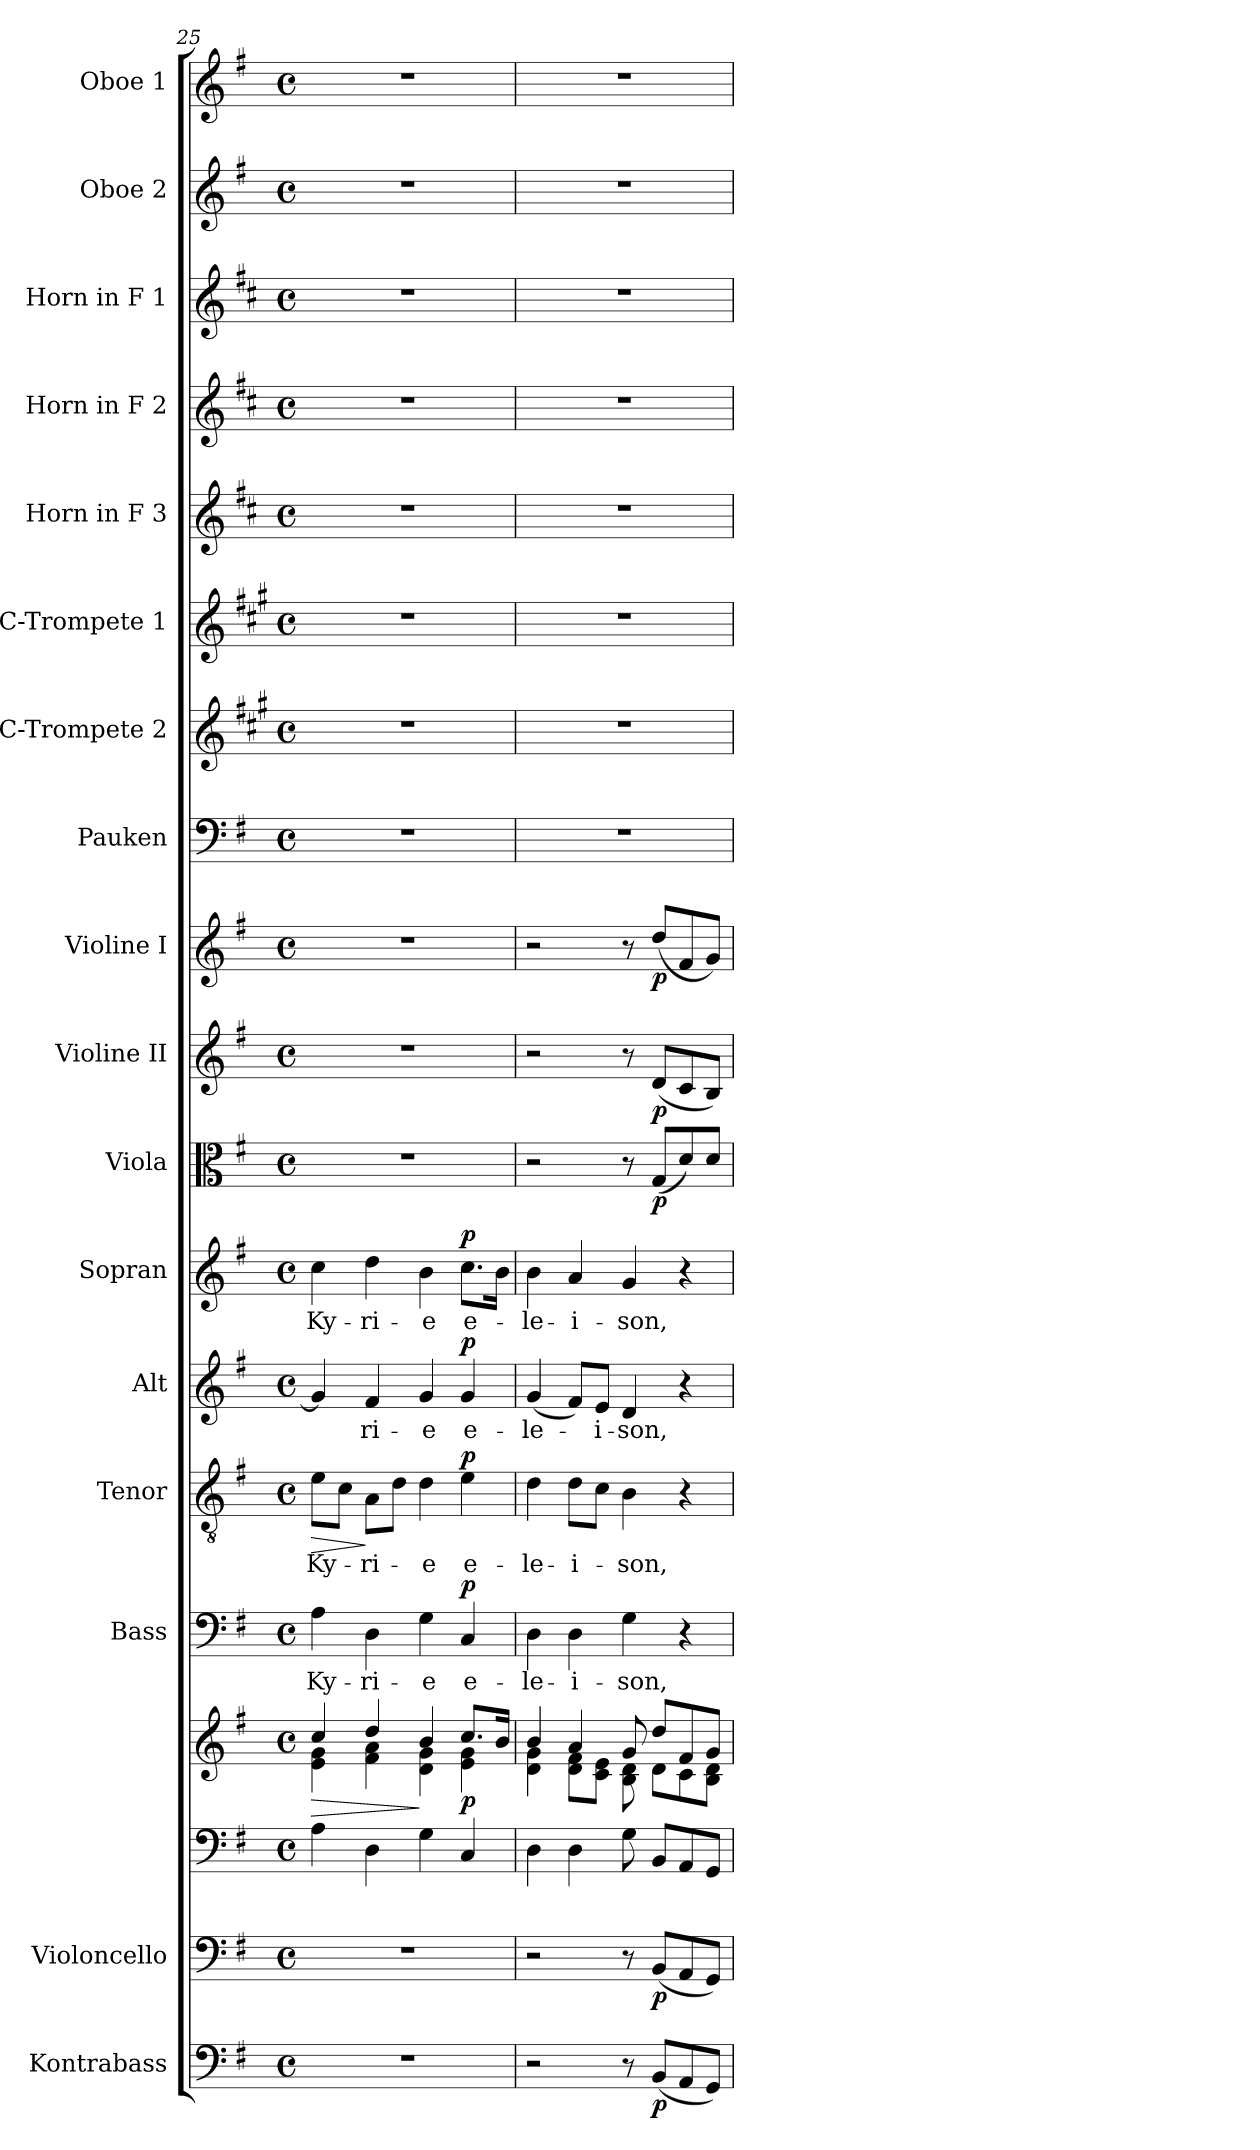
**kern	**dynam	**kern	**dynam	**kern	**kern	**dynam	**kern	**text	**dynam	**kern	**text	**dynam	**kern	**text	**dynam	**kern	**text	**dynam	**kern	**dynam	**kern	**dynam	**kern	**dynam	**kern	**kern	**kern	**kern	**kern	**kern	**kern	**kern
*part18	*part18	*part17	*part17	*part16	*part16	*part16	*part15	*part15	*part15	*part14	*part14	*part14	*part13	*part13	*part13	*part12	*part12	*part12	*part11	*part11	*part10	*part10	*part9	*part9	*part8	*part7	*part6	*part5	*part4	*part3	*part2	*part1
*staff19	*staff19	*staff18	*staff18	*staff17	*staff16	*staff16/17	*staff15	*staff15	*staff15	*staff14	*staff14	*staff14	*staff13	*staff13	*staff13	*staff12	*staff12	*staff12	*staff11	*staff11	*staff10	*staff10	*staff9	*staff9	*staff8	*staff7	*staff6	*staff5	*staff4	*staff3	*staff2	*staff1
*I"Kontrabass	*	*I"Violoncello	*	*	*	*	*I"Bass	*	*	*I"Tenor	*	*	*I"Alt	*	*	*I"Sopran	*	*	*I"Viola	*	*I"Violine II	*	*I"Violine I	*	*I"Pauken	*I"C-Trompete 2	*I"C-Trompete 1	*I"Horn in F 3	*I"Horn in F 2	*I"Horn in F 1	*I"Oboe 2	*I"Oboe 1
*I'Kb.	*	*I'Vc.	*	*	*	*	*I'B.	*	*	*I'T.	*	*	*I'A.	*	*	*I'S.	*	*	*I'Vla.	*	*I'Vl. II	*	*I'Vl. I	*	*I'Pk.	*I'C Trp. 2	*I'C Trp. 1	*	*	*	*I'Ob. 2	*I'Ob. 1
*clefF4	*	*clefF4	*	*clefF4	*clefG2	*	*clefF4	*	*	*clefGv2	*	*	*clefG2	*	*	*clefG2	*	*	*clefC3	*	*clefG2	*	*clefG2	*	*clefF4	*clefG2	*clefG2	*clefG2	*clefG2	*clefG2	*clefG2	*clefG2
*ITrd7c12	*	*	*	*	*	*	*	*	*	*	*	*	*	*	*	*	*	*	*	*	*	*	*	*	*	*ITrd1c2	*ITrd1c2	*ITrd4c7	*ITrd4c7	*ITrd4c7	*	*
*k[f#]	*	*k[f#]	*	*k[f#]	*k[f#]	*	*k[f#]	*	*	*k[f#]	*	*	*k[f#]	*	*	*k[f#]	*	*	*k[f#]	*	*k[f#]	*	*k[f#]	*	*k[f#]	*k[f#]	*k[f#]	*k[f#]	*k[f#]	*k[f#]	*k[f#]	*k[f#]
*G:	*	*G:	*	*G:	*G:	*	*G:	*	*	*G:	*	*	*G:	*	*	*G:	*	*	*G:	*	*G:	*	*G:	*	*G:	*G:	*G:	*G:	*G:	*G:	*G:	*G:
*M4/4	*	*M4/4	*	*M4/4	*M4/4	*	*M4/4	*	*	*M4/4	*	*	*M4/4	*	*	*M4/4	*	*	*M4/4	*	*M4/4	*	*M4/4	*	*M4/4	*M4/4	*M4/4	*M4/4	*M4/4	*M4/4	*M4/4	*M4/4
*met(c)	*	*met(c)	*	*met(c)	*met(c)	*	*met(c)	*	*	*met(c)	*	*	*met(c)	*	*	*met(c)	*	*	*met(c)	*	*met(c)	*	*met(c)	*	*met(c)	*met(c)	*met(c)	*met(c)	*met(c)	*met(c)	*met(c)	*met(c)
=25	=25	=25	=25	=25	=25	=25	=25	=25	=25	=25	=25	=25	=25	=25	=25	=25	=25	=25	=25	=25	=25	=25	=25	=25	=25	=25	=25	=25	=25	=25	=25	=25
!	!	!	!	!	!	!LO:HP:b	!	!LO:LY:b	!	!	!LO:LY:b	!LO:HP:b	!	!	!	!	!LO:LY:b	!	!	!	!	!	!	!	!	!	!	!	!	!	!	!
*	*	*	*	*	*^	*	*	*	*	*	*	*	*	*	*	*	*	*	*	*	*	*	*	*	*	*	*	*	*	*	*	*
1r	.	1r	.	4A\	4cc/	4e\ 4g\	>	4A\	Ky-	.	8e\L	Ky-	>	4g/]	.	.	4cc\	Ky-	.	1r	.	1r	.	1r	.	1r	1r	1r	1r	1r	1r	1r	1r
.	.	.	.	.	.	.	.	.	.	.	8c\J	.	.	.	.	.	.	.	.	.	.	.	.	.	.	.	.	.	.	.	.	.	.
!	!	!	!	!	!	!	!	!	!LO:LY:b	!	!	!LO:LY:b	!	!	!LO:LY:b	!	!	!LO:LY:b	!	!	!	!	!	!	!	!	!	!	!	!	!	!	!
.	.	.	.	4D\	4dd/	4f#\ 4a\	.	4D\	-ri-	.	8A\L	-ri-	]	4f#/	-ri-	.	4dd\	-ri-	.	.	.	.	.	.	.	.	.	.	.	.	.	.	.
.	.	.	.	.	.	.	.	.	.	.	8d\J	.	.	.	.	.	.	.	.	.	.	.	.	.	.	.	.	.	.	.	.	.	.
!	!	!	!	!	!	!	!	!	!LO:LY:b	!	!	!LO:LY:b	!	!	!LO:LY:b	!	!	!LO:LY:b	!	!	!	!	!	!	!	!	!	!	!	!	!	!	!
.	.	.	.	4G\	4b/	4d\ 4g\	]	4G\	-e	.	4d\	-e	.	4g/	-e	.	4b\	-e	.	.	.	.	.	.	.	.	.	.	.	.	.	.	.
!	!	!	!	!	!	!	!LO:DY:b	!	!LO:LY:b	!LO:DY:a	!	!LO:LY:b	!LO:DY:a	!	!LO:LY:b	!LO:DY:a	!	!LO:LY:b	!LO:DY:a	!	!	!	!	!	!	!	!	!	!	!	!	!	!
.	.	.	.	4C/	8.cc/L	4e\ 4g\	p	4C/	e-	p	4e\	e-	p	4g/	e-	p	8.cc\L	e-	p	.	.	.	.	.	.	.	.	.	.	.	.	.	.
.	.	.	.	.	16b/Jk	.	.	.	.	.	.	.	.	.	.	.	16b\Jk	.	.	.	.	.	.	.	.	.	.	.	.	.	.	.	.
=26	=26	=26	=26	=26	=26	=26	=26	=26	=26	=26	=26	=26	=26	=26	=26	=26	=26	=26	=26	=26	=26	=26	=26	=26	=26	=26	=26	=26	=26	=26	=26	=26	=26
!	!	!	!	!	!	!	!	!	!LO:LY:b	!	!	!LO:LY:b	!	!	!LO:LY:b	!	!	!LO:LY:b	!	!	!	!	!	!	!	!	!	!	!	!	!	!	!
2r	.	2r	.	4D\	4b/	4d\ 4g\	.	4D\	-le-	.	4d\	-le-	.	(<4g/	-le-	.	4b\	-le-	.	2r	.	2r	.	2r	.	1r	1r	1r	1r	1r	1r	1r	1r
!	!	!	!	!	!	!	!	!	!LO:LY:b	!	!	!LO:LY:b	!	!	!	!	!	!LO:LY:b	!	!	!	!	!	!	!	!	!	!	!	!	!	!	!
.	.	.	.	4D\	4a/	8d\ 8f#\L	.	4D\	-i-	.	8d\L	-i-	.	8f#/L)	.	.	4a/	-i-	.	.	.	.	.	.	.	.	.	.	.	.	.	.	.
!	!	!	!	!	!	!	!	!	!	!	!	!	!	!	!LO:LY:b	!	!	!	!	!	!	!	!	!	!	!	!	!	!	!	!	!	!
.	.	.	.	.	.	8c\ 8e\J	.	.	.	.	8c\J	.	.	8e/J	-i-	.	.	.	.	.	.	.	.	.	.	.	.	.	.	.	.	.	.
!	!	!	!	!	!	!	!	!	!LO:LY:b	!	!	!LO:LY:b	!	!	!LO:LY:b	!	!	!LO:LY:b	!	!	!	!	!	!	!	!	!	!	!	!	!	!	!
8r	.	8r	.	8G\	8g/	8B\ 8d\	.	4G\	-son,	.	4B\	-son,	.	4d/	-son,	.	4g/	-son,	.	8r	.	8r	.	8r	.	.	.	.	.	.	.	.	.
!	!LO:DY:b	!	!LO:DY:b	!	!	!	!	!	!	!	!	!	!	!	!	!	!	!	!	!	!LO:DY:b	!	!LO:DY:b	!	!LO:DY:b	!	!	!	!	!	!	!	!
(<8BBB/L	p	(<8BB/L	p	8BB/L	8dd/L	8d\L	.	.	.	.	.	.	.	.	.	.	.	.	.	(<8G/L	p	(<8d/L	p	(<8dd/L	p	.	.	.	.	.	.	.	.
8AAA/	.	8AA/	.	8AA/	8f#/	8c\	.	4r	.	.	4r	.	.	4r	.	.	4r	.	.	8d/)	.	8c/	.	8f#/	.	.	.	.	.	.	.	.	.
8GGG/J)	.	8GG/J)	.	8GG/J	8g/J	8B\ 8d\J	.	.	.	.	.	.	.	.	.	.	.	.	.	8d/J	.	8B/J)	.	8g/J)	.	.	.	.	.	.	.	.	.
*	*	*	*	*	*v	*v	*	*	*	*	*	*	*	*	*	*	*	*	*	*	*	*	*	*	*	*	*	*	*	*	*	*	*
=	=	=	=	=	=	=	=	=	=	=	=	=	=	=	=	=	=	=	=	=	=	=	=	=	=	=	=	=	=	=	=	=
*-	*-	*-	*-	*-	*-	*-	*-	*-	*-	*-	*-	*-	*-	*-	*-	*-	*-	*-	*-	*-	*-	*-	*-	*-	*-	*-	*-	*-	*-	*-	*-	*-
